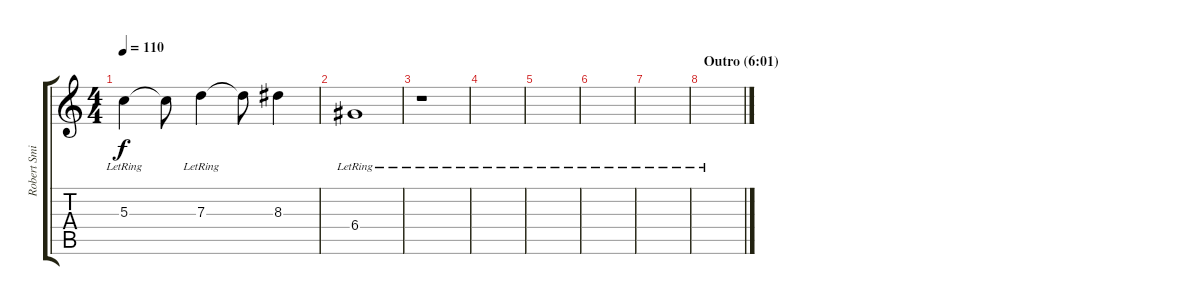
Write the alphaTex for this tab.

\track ("Robert Smith (lead guitar)" "Robert Smi") {instrument overdrivenguitar}
\staff {score tabs}
\tuning (E4 B3 G3 D3 A2 E2) {hide}
\ts (4 4)
\tempo 110
\clef g2
\ks c
5.3{lr}.4{dy f} 5.3{t}.8 7.3{lr}.4 7.3{t}.8 8.3.4 |
6.4{lr}.1 |
r.1 |
|
|
|
|
\section ("" "Outro (6:01)")
